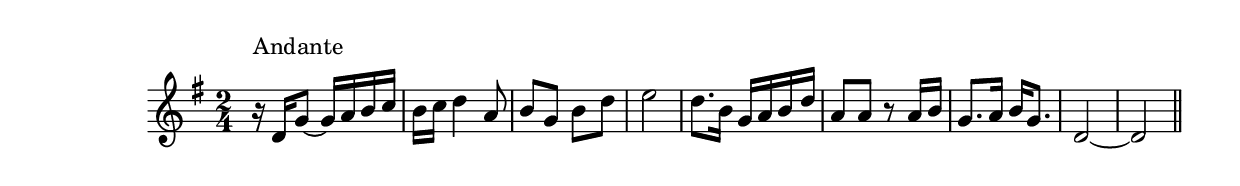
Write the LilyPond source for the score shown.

\version "2.19.49"
%{\header {
  title = "The Fairy Boat"
  composer = "Harold Samuel"
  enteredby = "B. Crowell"
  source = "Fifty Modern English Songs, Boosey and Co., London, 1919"
}%}
\score{{\key g \major
\time 2/4
%{\tempo 4=90
%}\relative d' {
  r16^\markup{\column { "Andante" " " }} d16 g8~ g16 a b c | b16 c d4 a8 | b8 g b d | e2 |
  d8. b16 g a b d | a8 a r a16 b | g8. a16 b g8. | d2~ | d2
  \bar "||"
}

}}